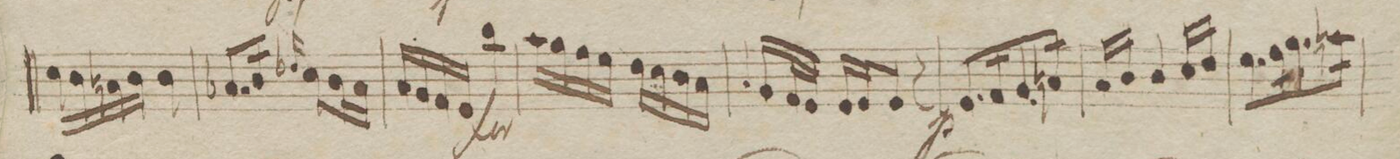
**kern	**dynam
*I"Violio 1mo	*
*clefG2	*
*k[b-e-a-]	*
*M2/4	*
16cc\LL	.
16b-\	.
16an\	.
16b-\JJ	.
4b-\	.
=34	=34
8.a-X/L	.
16b-/Jk	.
16qqdd-X/	.
8cc\L	.
16b-\L	.
16a-\JJ	.
=35	=35
16a-/LL	.
16g/	.
16f/	.
16e-/JJ	.
4bb-\	f
=36	=36
16aa-\LL	.
16gg\	.
16ff\	.
16ee-\JJ	.
16dd\LL	.
16cc\	.
16b-\	.
16a-\JJ	.
=37	=37
4qqa-/	.
16g/LL	.
32f/L	.
32e-/JJJ	.
16e-/LL	.
16e-/J	.
8e-/J	.
8r	.
=38	=38
8.e-/L	p
16f/K	.
8.g/	.
16an/Jk	.
=39	=39
16a-/LL	.
16b-/JJ	.
4b-/	.
16cc/LL	.
16dd/JJ	.
=40	=40
8.ee-\L	.
16ff\K	.
8.gg\	.
16aan\Jk	.
=41	=41
*-	*-
